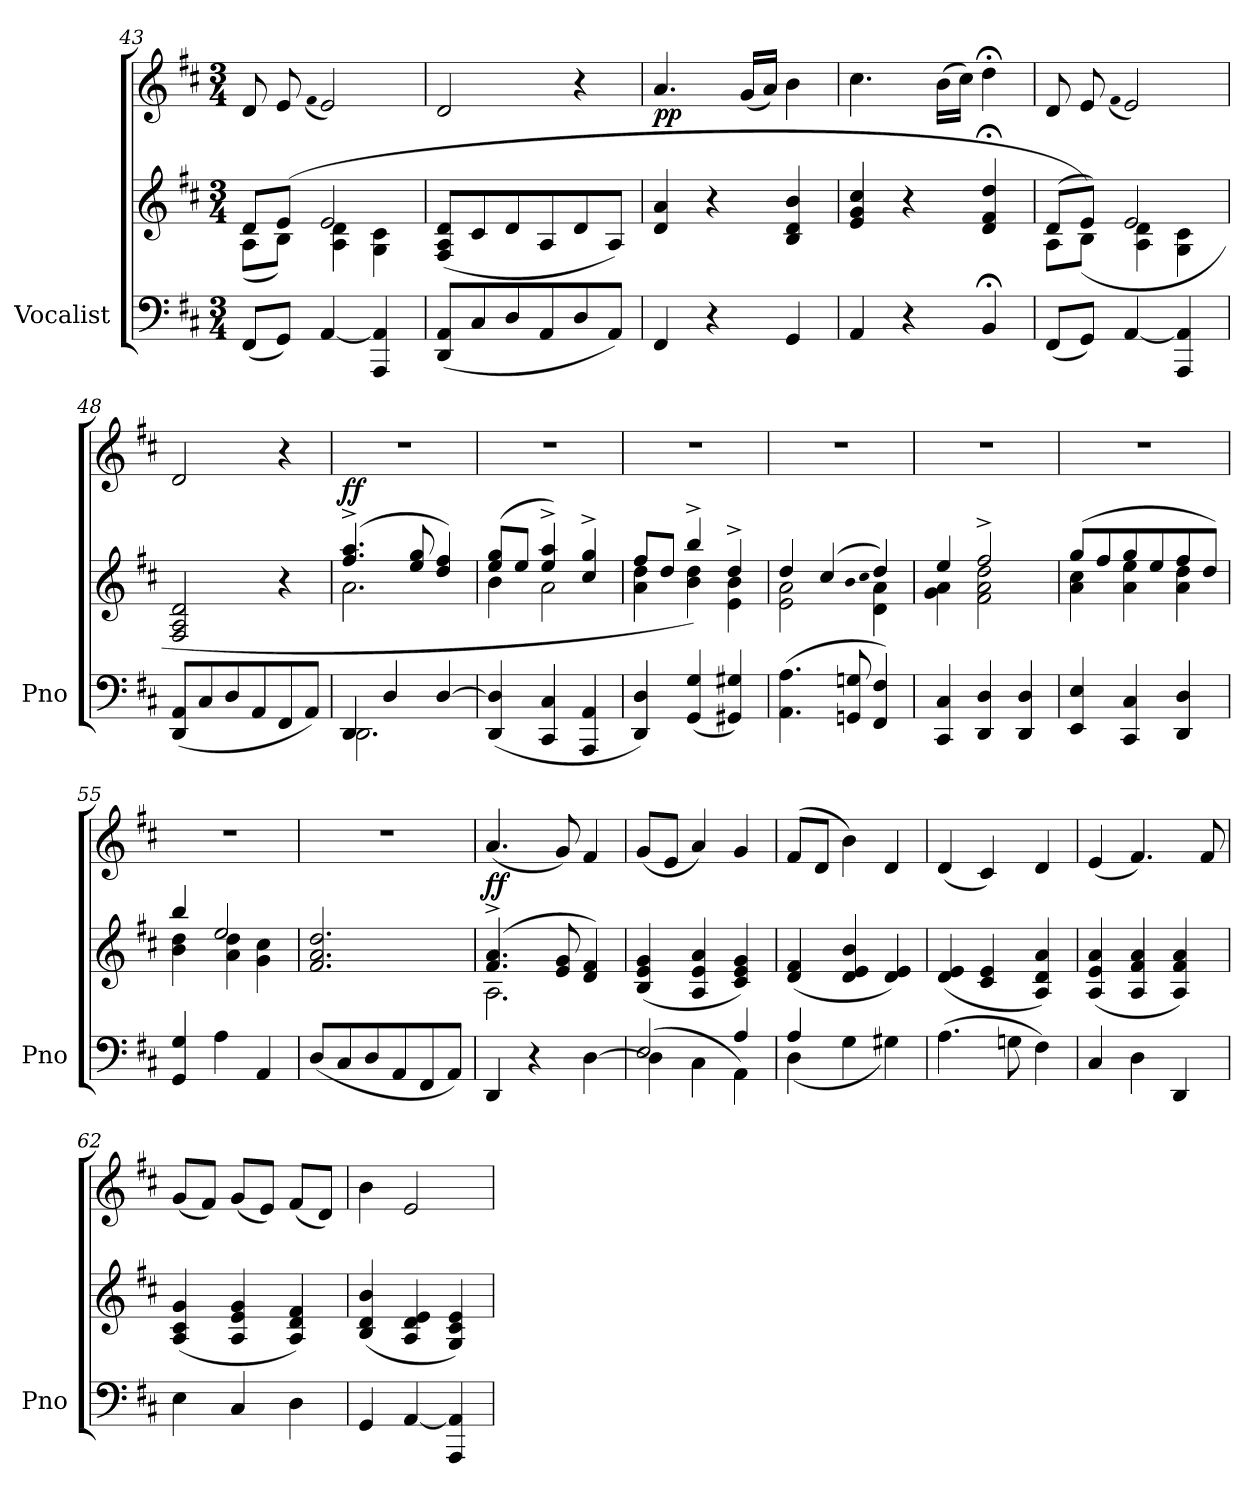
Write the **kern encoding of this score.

**kern	**kern	**kern	**dynam
*part1	*part1	*part1	*part1
*staff3	*staff2	*staff1	*staff1/2/3
*I"Vocalist	*	*	*
*I'Pno	*	*	*
*clefF4	*clefG2	*clefG2	*
*k[f#c#]	*k[f#c#]	*k[f#c#]	*
*D:	*D:	*D:	*
*M3/4	*M3/4	*M3/4	*
=43	=43	=43	=43
*	*^	*	*
(8FF#/L	8d/L	(8A\L	8d/	.
8GG/J)	(8e/J	8B\J)	8e/	.
.	.	.	(qf#	.
[4AA/	2e/	4A\ 4d\	2e/)	.
4AAA/ 4AA]/	.	4G\ 4c#\	.	.
*	*v	*v	*	*
=44	=44	=44	=44
(8DD/ 8AA/L	(8F#/ 8A/ 8d/L	2d/	.
8C#/	8c#/	.	.
8D/	8d/	.	.
8AA/	8A/	.	.
8D/	8d/	4r	.
8AA/J)	8A/J)	.	.
=45	=45	=45	=45
!	!	!	!LO:DY:c=2
4FF#/	4d/ 4a/	4.a/	p p
4r	4r	.	.
.	.	(16g/LL	.
.	.	16a/JJ)	.
4GG/	4B/ 4d/ 4b/	4b\	.
=46	=46	=46	=46
4AA/	4e/ 4g/ 4cc#/	4.cc#\	.
4r	4r	.	.
.	.	(16b\LL	.
.	.	16cc#\JJ)	.
4BB;</	4d;</ 4f#;</ 4dd;</	4dd;<\	.
=47	=47	=47	=47
*	*^	*	*
(8FF#/L	(8d/L	8A\L	8d/	.
8GG/J)	8e/J)	(8B\J)	8e/	.
.	.	.	(qf#	.
[4AA/	2e/	4A\ 4d\	2e/)	.
4AAA/ 4AA]/	.	4G\ 4c#\	.	.
*	*v	*v	*	*
=48	=48	=48	=48
(8DD/ 8AA/L	2F#/ 2A/ 2d/	2d/	.
8C#/	.	.	.
8D/	.	.	.
8AA/	.	.	.
8FF#/	4r	4r	.
8AA/J)	.	.	.
=49	=49	=49	=49
*^	*^	*	*
!	!	!	!	!	!LO:DY:c=2
4DD/	2.DD\	(4.ff#^/ 4.aa^/	2.a\	2.r	ff
4D/	.	.	.	.	.
.	.	8ee/ 8gg/	.	.	.
[4D/	.	4dd/ 4ff#/)	.	.	.
*v	*v	*	*	*	*
=50	=50	=50	=50	=50
(4DD/ 4D]/	(8ee/ 8gg/L	4b\	2.r	.
.	8ee/J	.	.	.
4CC#/ 4C#/	4ee^/ 4aa^/)	2a\	.	.
4AAA/ 4AA/	4cc#^/ 4gg^/	.	.	.
=51	=51	=51	=51	=51
4DD/ 4D/)	8ff#/L	4a\ 4dd\	2.r	.
.	8dd/J	.	.	.
(4GG/ 4G/	4bb^/)	4b\ 4dd\	.	.
4GG#X/ 4G#X/)	4dd^/	4e\ 4b\	.	.
=52	=52	=52	=52	=52
(4.AA\ 4.A\	4dd/	2e\ 2a\	2.r	.
.	(4cc#/	.	.	.
8GGn/ 8Gn/	.	.	.	.
.	qb	.	.	.
.	qcc#	.	.	.
4FF#/ 4F#/)	4dd/)	4d\ 4a\	.	.
=53	=53	=53	=53	=53
4CC#/ 4C#/	4ee/	4g\ 4a\	2.r	.
4DD/ 4D/	2ff#^/	2f#\ 2a\ 2dd\	.	.
4DD/ 4D/	.	.	.	.
=54	=54	=54	=54	=54
4EE/ 4E/	(8gg/L	4a\ 4cc#\	2.r	.
.	8ff#/	.	.	.
4CC#/ 4C#/	8gg/	4a\ 4ee\	.	.
.	8ee/	.	.	.
4DD/ 4D/	8ff#/	4a\ 4dd\	.	.
.	8dd/J)	.	.	.
=55	=55	=55	=55	=55
4GG/ 4G/	4bb/	4b\ 4dd\	2.r	.
4A\	2ee/	4a\ 4dd\	.	.
4AA/	.	4g\ 4cc#\	.	.
*	*v	*v	*	*
=56	=56	=56	=56
(8D/L	2.f#/ 2.a/ 2.dd/	2.r	.
8C#/	.	.	.
8D/	.	.	.
8AA/	.	.	.
8FF#/	.	.	.
8AA/J)	.	.	.
=57	=57	=57	=57
*	*^	*	*
!	!	!	!	!LO:DY:c=2
4DD/	(4.f#^/ 4.a^/	2.A\	(4.a/	f f
4r	.	.	.	.
.	8e/ 8g/	.	8g/)	.
[4D\	4d/ 4f#/)	.	4f#/	.
*	*v	*v	*	*
=58	=58	=58	=58
*^	*	*	*
(2E/	4D\]	(4B/ 4e/ 4g/	(8g/L	.
.	.	.	8e/J	.
.	4C#\	4A/ 4e/ 4a/	4a/)	.
4A/	4AA\)	4c#/ 4e/ 4g/)	4g/	.
=59	=59	=59	=59	=59
4A/	(4D\	(4d/ 4f#/	(8f#/L	.
.	.	.	8d/J	.
4G\	2ryy	4d/ 4e/ 4b/	4b\)	.
4G#X\)	.	4d/ 4e/)	4d/	.
*v	*v	*	*	*
=60	=60	=60	=60
(4.A\	(4d/ 4e/	(4d/	.
.	4c#/ 4e/	4c#/)	.
8Gn\	.	.	.
4F#\)	4A/ 4d/ 4a/)	4d/	.
=61	=61	=61	=61
4C#/	(4A/ 4e/ 4a/	(4e/	.
4D\	4A/ 4f#/ 4a/	4.f#/)	.
4DD/	4A/ 4f#/ 4a/)	.	.
.	.	8f#/	.
=62	=62	=62	=62
4E\	(4A/ 4c#/ 4g/	(8g/L	.
.	.	8f#/J)	.
4C#/	4A/ 4e/ 4g/	(8g/L	.
.	.	8e/J)	.
4D\	4A/ 4d/ 4f#/)	(8f#/L	.
.	.	8d/J)	.
=63	=63	=63	=63
4GG/	(4B/ 4d/ 4b/	4b\	.
[4AA/	4A/ 4d/ 4e/	2e/	.
4AAA/ 4AA]/	4G/ 4c#/ 4e/)	.	.
=	=	=	=
*-	*-	*-	*-
